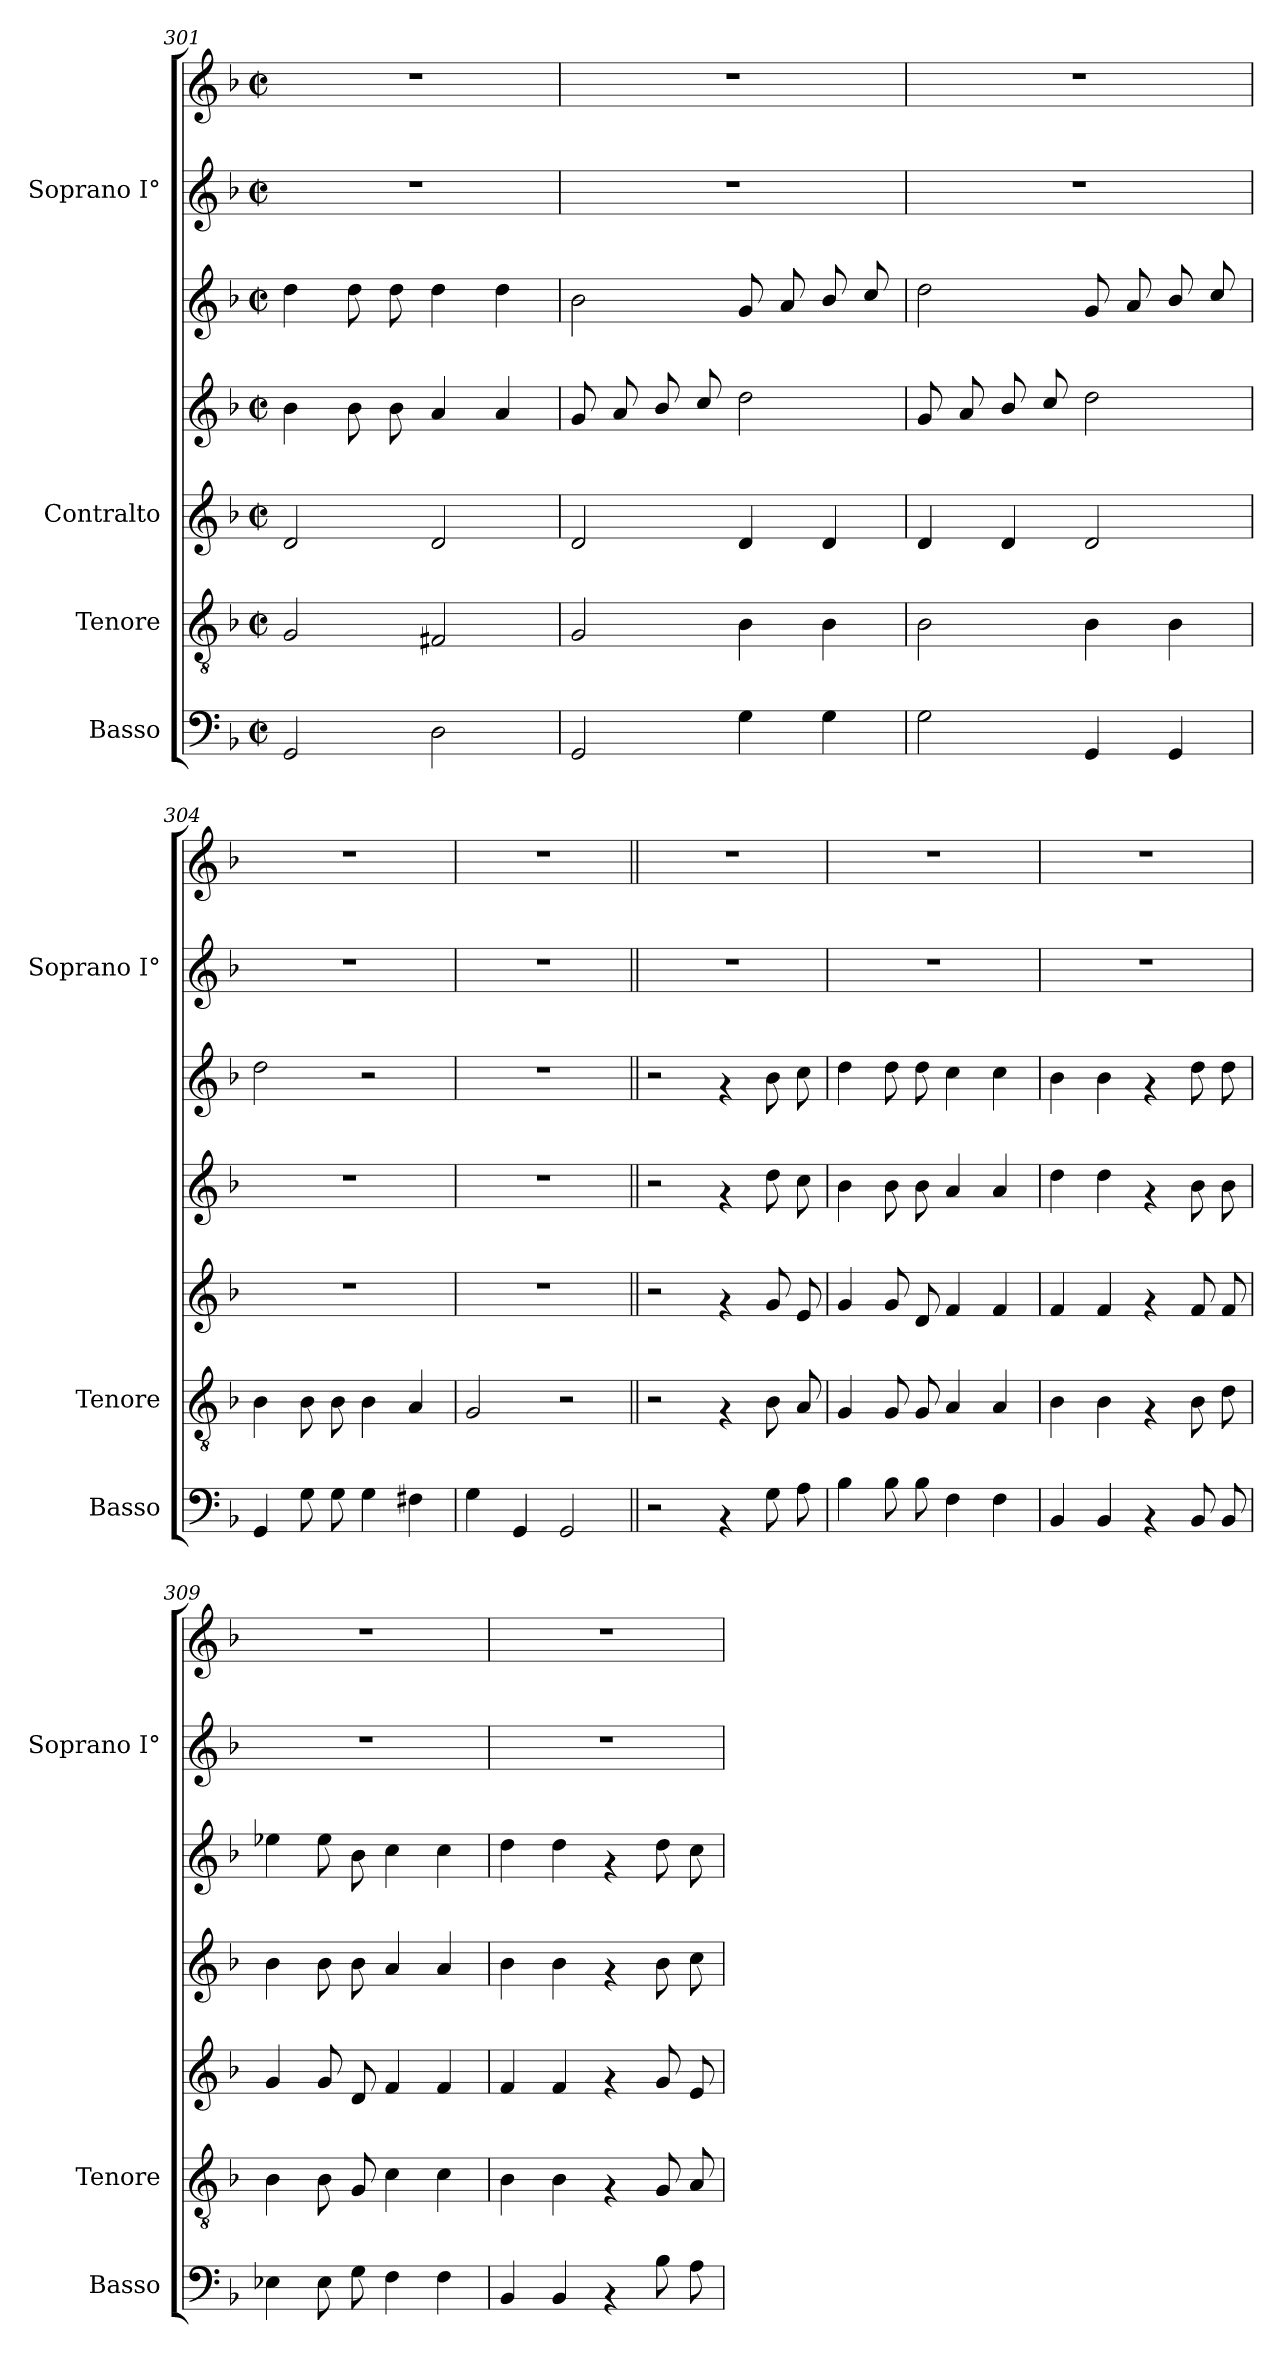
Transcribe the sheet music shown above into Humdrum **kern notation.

**kern	**kern	**kern	**kern	**kern	**kern	**kern
*part6	*part5	*part4	*part3	*part2	*part1	*part1
*staff7	*staff6	*staff5	*staff4	*staff3	*staff2	*staff1
*I"Basso	*I"Tenore	*I"Contralto	*	*	*I"Soprano I°	*
*I'Basso	*I'Tenore	*	*	*	*I'Soprano I°	*
*clefF4	*clefGv2	*clefG2	*clefG2	*clefG2	*clefG2	*clefG2
*k[b-]	*k[b-]	*k[b-]	*k[b-]	*k[b-]	*k[b-]	*k[b-]
*F:	*F:	*F:	*F:	*F:	*F:	*F:
*M2/2	*M2/2	*M2/2	*M2/2	*M2/2	*M2/2	*M2/2
*met(c|)	*met(c|)	*met(c|)	*met(c|)	*met(c|)	*met(c|)	*met(c|)
=301	=301	=301	=301	=301	=301	=301
2GG/	2G/	2d/	4b-\	4dd\	1r	1r
.	.	.	8b-\	8dd\	.	.
.	.	.	8b-\	8dd\	.	.
2D\	2F#X/	2d/	4a/	4dd\	.	.
.	.	.	4a/	4dd\	.	.
!!LO:LB:g=z
=302	=302	=302	=302	=302	=302	=302
2GG/	2G/	2d/	8g/	2b-\	1r	1r
.	.	.	8a/	.	.	.
.	.	.	8b-/	.	.	.
.	.	.	8cc/	.	.	.
4G\	4B-\	4d/	2dd\	8g/	.	.
.	.	.	.	8a/	.	.
4G\	4B-\	4d/	.	8b-/	.	.
.	.	.	.	8cc/	.	.
=303	=303	=303	=303	=303	=303	=303
2G\	2B-\	4d/	8g/	2dd\	1r	1r
.	.	.	8a/	.	.	.
.	.	4d/	8b-/	.	.	.
.	.	.	8cc/	.	.	.
4GG/	4B-\	2d/	2dd\	8g/	.	.
.	.	.	.	8a/	.	.
4GG/	4B-\	.	.	8b-/	.	.
.	.	.	.	8cc/	.	.
=304	=304	=304	=304	=304	=304	=304
4GG/	4B-\	1r	1r	2dd\	1r	1r
8G\	8B-\	.	.	.	.	.
8G\	8B-\	.	.	.	.	.
4G\	4B-\	.	.	2r	.	.
4F#X\	4A/	.	.	.	.	.
=305	=305	=305	=305	=305	=305	=305
4G\	2G/	1r	1r	1r	1r	1r
4GG/	.	.	.	.	.	.
2GG/	2r	.	.	.	.	.
!!LO:PB:g=z
=306||	=306||	=306||	=306||	=306||	=306||	=306||
2r	2r	2r	2r	2r	1r	1r
4rAA	4rF	4rf	4rf	4rf	.	.
8G\	8B-\	8g/	8dd\	8b-\	.	.
8A\	8A/	8e/	8cc\	8cc\	.	.
=307	=307	=307	=307	=307	=307	=307
4B-\	4G/	4g/	4b-\	4dd\	1r	1r
8B-\	8G/	8g/	8b-\	8dd\	.	.
8B-\	8G/	8d/	8b-\	8dd\	.	.
4F\	4A/	4f/	4a/	4cc\	.	.
4F\	4A/	4f/	4a/	4cc\	.	.
=308	=308	=308	=308	=308	=308	=308
4BB-/	4B-\	4f/	4dd\	4b-\	1r	1r
4BB-/	4B-\	4f/	4dd\	4b-\	.	.
4rAA	4rF	4rf	4rf	4rf	.	.
8BB-/	8B-\	8f/	8b-\	8dd\	.	.
8BB-/	8d\	8f/	8b-\	8dd\	.	.
=309	=309	=309	=309	=309	=309	=309
4E-X\	4B-\	4g/	4b-\	4ee-X\	1r	1r
8E-\	8B-\	8g/	8b-\	8ee-\	.	.
8G\	8G/	8d/	8b-\	8b-\	.	.
4F\	4c\	4f/	4a/	4cc\	.	.
4F\	4c\	4f/	4a/	4cc\	.	.
!!LO:LB:g=z
=310	=310	=310	=310	=310	=310	=310
4BB-/	4B-\	4f/	4b-\	4dd\	1r	1r
4BB-/	4B-\	4f/	4b-\	4dd\	.	.
4rAA	4rF	4rf	4rf	4rf	.	.
8B-\	8G/	8g/	8b-\	8dd\	.	.
8A\	8A/	8e/	8cc\	8cc\	.	.
=	=	=	=	=	=	=
*-	*-	*-	*-	*-	*-	*-
